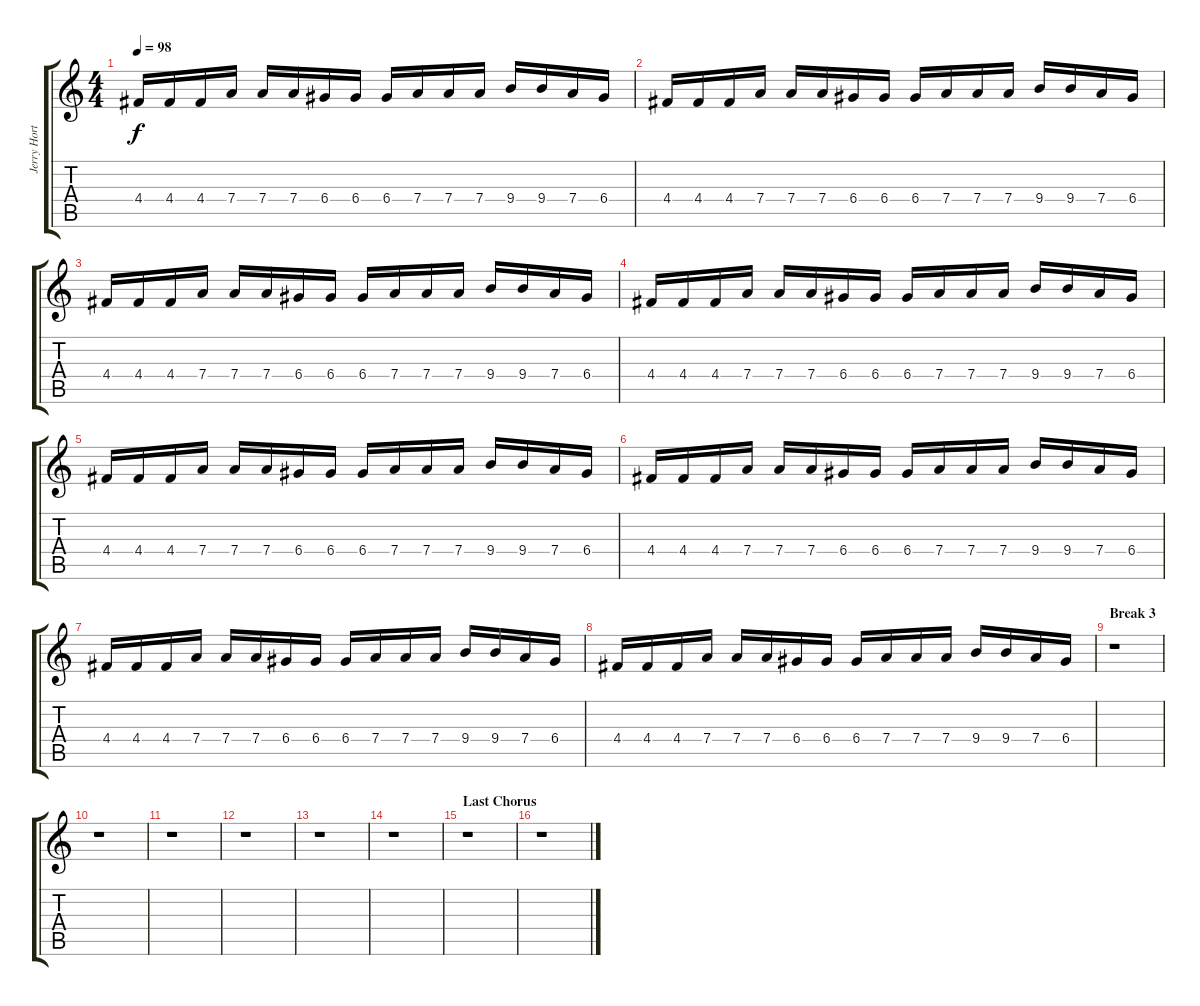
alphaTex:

\track ("Jerry Horton Lead" "Jerry Hort") {instrument distortionguitar}
\staff {score tabs}
\tuning (E4 B3 G3 D3 A2 D2) {hide}
\ts (4 4)
\tempo 98
\clef g2
\ks c
4.4.16{dy f} 4.4.16 4.4.16 7.4.16 7.4.16 7.4.16 6.4.16 6.4.16 6.4.16 7.4.16 7.4.16 7.4.16 9.4.16 9.4.16 7.4.16 6.4.16 |
4.4.16 4.4.16 4.4.16 7.4.16 7.4.16 7.4.16 6.4.16 6.4.16 6.4.16 7.4.16 7.4.16 7.4.16 9.4.16 9.4.16 7.4.16 6.4.16 |
4.4.16 4.4.16 4.4.16 7.4.16 7.4.16 7.4.16 6.4.16 6.4.16 6.4.16 7.4.16 7.4.16 7.4.16 9.4.16 9.4.16 7.4.16 6.4.16 |
4.4.16 4.4.16 4.4.16 7.4.16 7.4.16 7.4.16 6.4.16 6.4.16 6.4.16 7.4.16 7.4.16 7.4.16 9.4.16 9.4.16 7.4.16 6.4.16 |
4.4.16 4.4.16 4.4.16 7.4.16 7.4.16 7.4.16 6.4.16 6.4.16 6.4.16 7.4.16 7.4.16 7.4.16 9.4.16 9.4.16 7.4.16 6.4.16 |
4.4.16 4.4.16 4.4.16 7.4.16 7.4.16 7.4.16 6.4.16 6.4.16 6.4.16 7.4.16 7.4.16 7.4.16 9.4.16 9.4.16 7.4.16 6.4.16 |
4.4.16 4.4.16 4.4.16 7.4.16 7.4.16 7.4.16 6.4.16 6.4.16 6.4.16 7.4.16 7.4.16 7.4.16 9.4.16 9.4.16 7.4.16 6.4.16 |
4.4.16{instrument distortionguitar} 4.4.16 4.4.16 7.4.16 7.4.16 7.4.16 6.4.16 6.4.16 6.4.16 7.4.16 7.4.16 7.4.16 9.4.16 9.4.16 7.4.16 6.4.16 |
\section ("" "Break 3")
r.1 |
r.1 |
r.1 |
r.1 |
r.1 |
r.1 |
\section ("" "Last Chorus")
r.1 |
r.1
